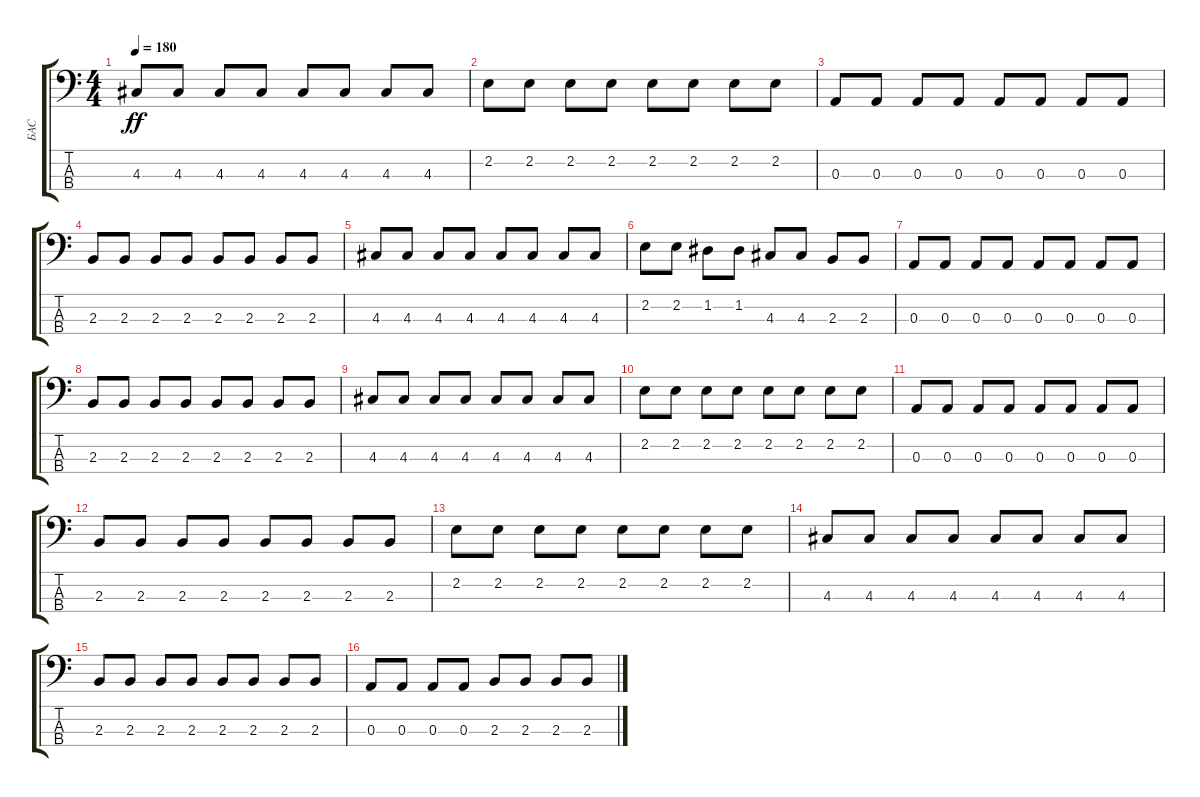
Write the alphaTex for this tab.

\track ("БАС" "БАС") {instrument electricbassfinger}
\staff {score tabs}
\tuning (G2 D2 A1 E1) {hide}
\ts (4 4)
\tempo 180
\clef f4
\ks c
4.3.8{dy ff} 4.3.8 4.3.8 4.3.8 4.3.8 4.3.8 4.3.8 4.3.8 |
2.2.8 2.2.8 2.2.8 2.2.8 2.2.8 2.2.8 2.2.8 2.2.8 |
0.3.8 0.3.8 0.3.8 0.3.8 0.3.8 0.3.8 0.3.8 0.3.8 |
2.3.8 2.3.8 2.3.8 2.3.8 2.3.8 2.3.8 2.3.8 2.3.8 |
4.3.8 4.3.8 4.3.8 4.3.8 4.3.8 4.3.8 4.3.8 4.3.8 |
2.2.8 2.2.8 1.2.8 1.2.8 4.3.8 4.3.8 2.3.8 2.3.8 |
0.3.8 0.3.8 0.3.8 0.3.8 0.3.8 0.3.8 0.3.8 0.3.8 |
2.3.8 2.3.8 2.3.8 2.3.8 2.3.8 2.3.8 2.3.8 2.3.8 |
4.3.8 4.3.8 4.3.8 4.3.8 4.3.8 4.3.8 4.3.8 4.3.8 |
2.2.8 2.2.8 2.2.8 2.2.8 2.2.8 2.2.8 2.2.8 2.2.8 |
0.3.8 0.3.8 0.3.8 0.3.8 0.3.8 0.3.8 0.3.8 0.3.8 |
2.3.8 2.3.8 2.3.8 2.3.8 2.3.8 2.3.8 2.3.8 2.3.8 |
2.2.8 2.2.8 2.2.8 2.2.8 2.2.8 2.2.8 2.2.8 2.2.8 |
4.3.8 4.3.8 4.3.8 4.3.8 4.3.8 4.3.8 4.3.8 4.3.8 |
2.3.8 2.3.8 2.3.8 2.3.8 2.3.8 2.3.8 2.3.8 2.3.8 |
0.3.8 0.3.8 0.3.8 0.3.8 2.3.8 2.3.8 2.3.8 2.3.8
